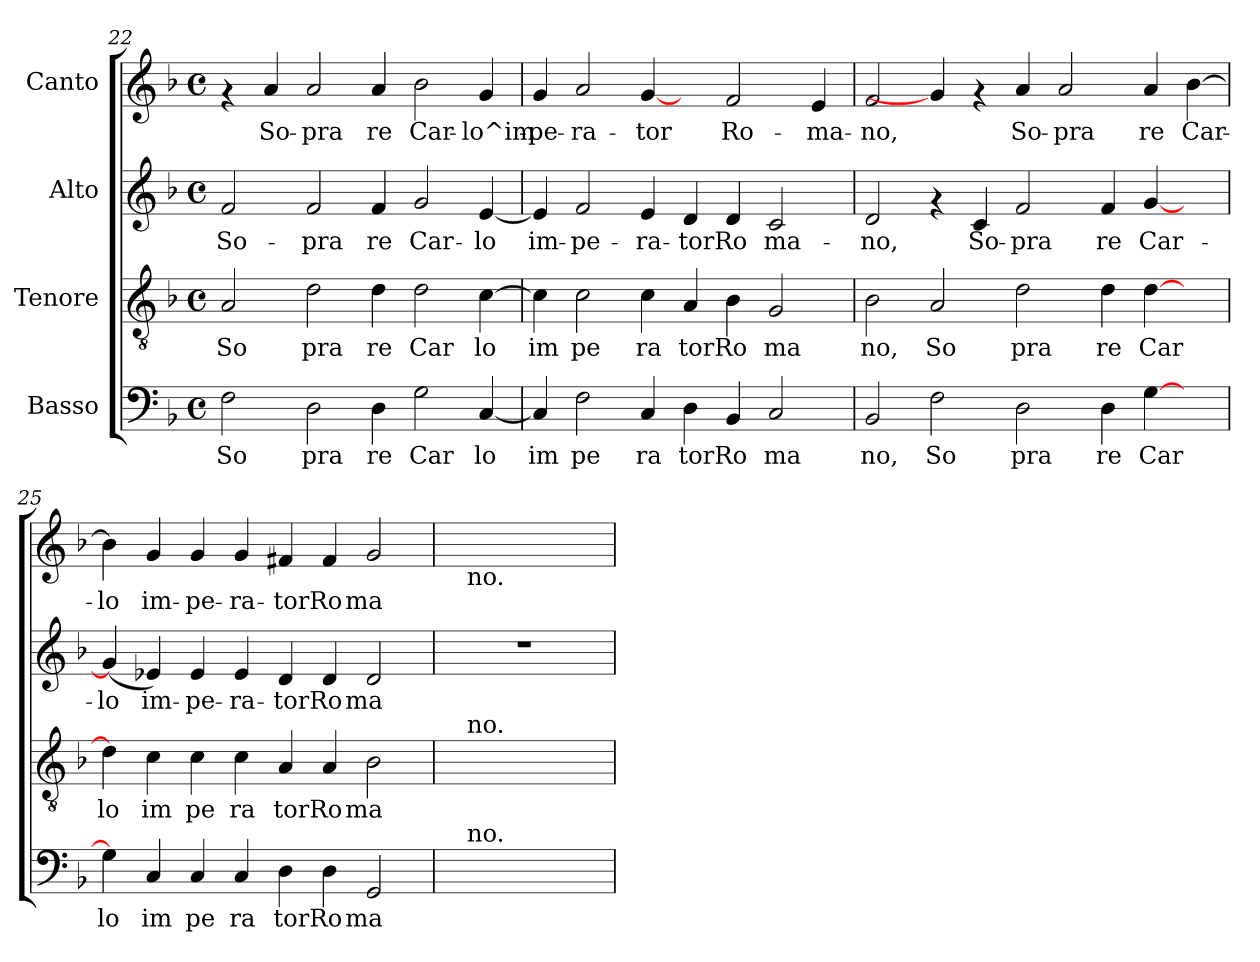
**kern	**text	**kern	**text	**kern	**text	**kern	**text
*part4	*part4	*part3	*part3	*part2	*part2	*part1	*part1
*staff4	*staff4	*staff3	*staff3	*staff2	*staff2	*staff1	*staff1
*I"Basso	*	*I"Tenore	*	*I"Alto	*	*I"Canto	*
!!LO:LB:g=z
*clefF4	*	*clefGv2	*	*clefG2	*	*clefG2	*
*k[b-]	*	*k[b-]	*	*k[b-]	*	*k[b-]	*
*F:	*	*F:	*	*F:	*	*F:	*
*M4/4	*	*M4/4	*	*M4/4	*	*M4/4	*
*met(c)	*	*met(c)	*	*met(c)	*	*met(c)	*
=22	=22	=22	=22	=22	=22	=22	=22
!	!LO:LY:b:cj	!	!LO:LY:b:cj	!	!LO:LY:b:cj	!	!
2F\	So	2A/	So	2f/	So-	4rf	.
!	!	!	!	!	!	!	!LO:LY:b:cj
.	.	.	.	.	.	4a/	So-
!	!LO:LY:b:cj	!	!LO:LY:b:cj	!	!LO:LY:b:cj	!	!LO:LY:b:cj
2D\	pra	2d\	pra	2f/	-pra	2a/	-pra
!	!LO:LY:b:cj	!	!LO:LY:b:cj	!	!LO:LY:b:cj	!	!LO:LY:b:cj
4D\	re	4d\	re	4f/	re	4a/	re
!	!LO:LY:b:cj	!	!LO:LY:b:cj	!	!LO:LY:b:cj	!	!LO:LY:b:cj
2G\	Car	2d\	Car	2g/	Car-	2b-\	Car-
!	!LO:LY:b:cj	!	!LO:LY:b:cj	!	!LO:LY:b:cj	!	!LO:LY:b:cj
[<4C/	lo	[>4c\	lo	[<4e/	-lo	4g/	-lo^im-
=23	=23	=23	=23	=23	=23	=23	=23
!	!LO:LY:b:cj	!	!LO:LY:b:cj	!	!LO:LY:b:cj	!	!LO:LY:b:cj
4C/]	im	4c\]	im	4e/]	im-	4g/	-pe-
!	!LO:LY:b:cj	!	!LO:LY:b:cj	!	!LO:LY:b:cj	!	!LO:LY:b:cj
2F\	pe	2c\	pe	2f/	-pe-	2a/	-ra-
!	!LO:LY:b:cj	!	!LO:LY:b:cj	!	!LO:LY:b:cj	!	!LO:LY:b:cj
4C/	ra	4c\	ra	4e/	-ra-	[4g/	-tor
!	!LO:LY:b:cj	!	!LO:LY:b:cj	!	!LO:LY:b:cj	!	!
4D\	torRo	4A/	torRo	4d/	-torRo-	4ryy	.
!	!LO:LY:b:cj	!	!LO:LY:b:cj	!	!LO:LY:b:cj	!	!LO:LY:b:cj
4BB-/	.	4B-\	.	4d/	--	2f/	Ro-
!	!LO:LY:b:cj	!	!LO:LY:b:cj	!	!LO:LY:b:cj	!	!
2C/	ma	2G/	ma	2c/	-ma-	.	.
!	!	!	!	!	!	!	!LO:LY:b:cj
.	.	.	.	.	.	4e/	-ma-
=24	=24	=24	=24	=24	=24	=24	=24
!	!LO:LY:b:cj	!	!LO:LY:b:cj	!	!LO:LY:b:cj	!	!LO:LY:b:cj
2BB-/	no,	2B-\	no,	2d/	-no,	2f/	-no,
!	!LO:LY:b:cj	!	!LO:LY:b:cj	!	!	!	!
2F\	So	2A/	So	4rf	.	4g/]	.
!	!	!	!	!	!LO:LY:b:cj	!	!
.	.	.	.	4c/	So-	4rf	.
!	!LO:LY:b:cj	!	!LO:LY:b:cj	!	!LO:LY:b:cj	!	!LO:LY:b:cj
2D\	pra	2d\	pra	2f/	-pra	4a/	So-
!	!	!	!	!	!	!	!LO:LY:b:cj
.	.	.	.	.	.	2a/	-pra
!	!LO:LY:b:cj	!	!LO:LY:b:cj	!	!LO:LY:b:cj	!	!
4D\	re	4d\	re	4f/	re	.	.
!	!LO:LY:b:cj	!	!LO:LY:b:cj	!	!LO:LY:b:cj	!	!LO:LY:b:cj
[>4G\	Car	[>4d\	Car	[<4g/	Car-	4a/	re
!	!	!	!	!	!	!	!LO:LY:b:cj
4ryy	.	4ryy	.	4ryy	.	[>4b-\	Car-
=25	=25	=25	=25	=25	=25	=25	=25
!	!LO:LY:b:cj	!	!LO:LY:b:cj	!	!LO:LY:b:cj	!	!LO:LY:b:cj
4G\]	lo	4d\]	lo	(>4g/]	-lo	4b-\]	-lo
!	!LO:LY:b:cj	!	!LO:LY:b:cj	!	!LO:LY:b:cj	!	!LO:LY:b:cj
4C/	im	4c\	im	4e-X/)	im-	4g/	im-
!	!LO:LY:b:cj	!	!LO:LY:b:cj	!	!LO:LY:b:cj	!	!LO:LY:b:cj
4C/	pe	4c\	pe	4e-/	-pe-	4g/	-pe-
!	!LO:LY:b:cj	!	!LO:LY:b:cj	!	!LO:LY:b:cj	!	!LO:LY:b:cj
4C/	ra	4c\	ra	4e-/	-ra-	4g/	-ra-
!	!LO:LY:b:cj	!	!LO:LY:b:cj	!	!LO:LY:b:cj	!	!LO:LY:b:cj
4D\	torRo	4A/	torRo	4d/	-torRo-	4f#X/	-torRo-
!	!LO:LY:b:cj	!	!LO:LY:b:cj	!	!LO:LY:b:cj	!	!LO:LY:b:cj
4D\	.	4A/	.	4d/	--	4f#/	--
!	!LO:LY:b:cj	!	!LO:LY:b:cj	!	!LO:LY:b:cj	!	!LO:LY:b:cj
2GG/	ma	2B-\	ma	2d/	-ma-	2g/	-ma-
=26	=26	=26	=26	=26	=26	=26	=26
16..ryy	.	16..ryy	.	1r	.	16..ryy	.
!	!	!	!	!	!	!LO:TX:b:t=no.	!
!	!	!LO:TX:a:t=no.	!	!	!	!	!
!LO:TX:a:t=no.	!	!	!	!	!	!	!
2ryy	.	2ryy	.	.	.	2ryy	.
4ryy	.	4ryy	.	.	.	4ryy	.
8ryy	.	8ryy	.	.	.	8ryy	.
64ryy	.	64ryy	.	.	.	64ryy	.
=	=	=	=	=	=	=	=
*-	*-	*-	*-	*-	*-	*-	*-
